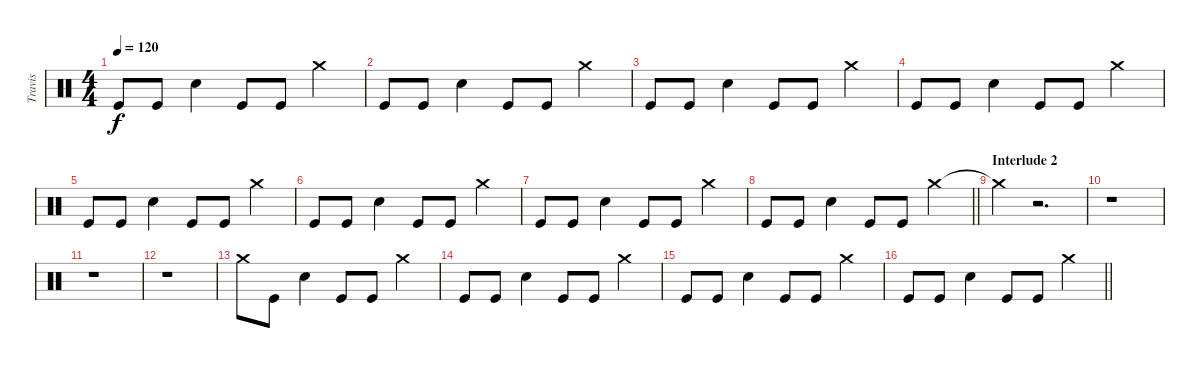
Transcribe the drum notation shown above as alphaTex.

\track ("Travis " "Travis ") {instrument percussion}
\staff {score}
\articulation defaults
\ts (4 4)
\tempo 120
\clef neutral
\ks c "Kick (hit)".8{dy f} "Kick (hit)".8 "Snare (hit) 2".4 "Kick (hit)".8 "Kick (hit)".8 "Crash medium (hit)".4
|
"Kick (hit)".8 "Kick (hit)".8 "Snare (hit) 2".4 "Kick (hit)".8 "Kick (hit)".8 "Crash medium (hit)".4 |
"Kick (hit)".8 "Kick (hit)".8 "Snare (hit) 2".4 "Kick (hit)".8 "Kick (hit)".8 "Crash medium (hit)".4 |
"Kick (hit)".8 "Kick (hit)".8 "Snare (hit) 2".4 "Kick (hit)".8 "Kick (hit)".8 "Crash medium (hit)".4 |
"Kick (hit)".8 "Kick (hit)".8 "Snare (hit) 2".4 "Kick (hit)".8 "Kick (hit)".8 "Crash medium (hit)".4 |
"Kick (hit)".8 "Kick (hit)".8 "Snare (hit) 2".4 "Kick (hit)".8 "Kick (hit)".8 "Crash medium (hit)".4 |
"Kick (hit)".8 "Kick (hit)".8 "Snare (hit) 2".4 "Kick (hit)".8 "Kick (hit)".8 "Crash medium (hit)".4 |
\barLineRight lightlight "Kick (hit)".8 "Kick (hit)".8 "Snare (hit) 2".4 "Kick (hit)".8 "Kick (hit)".8 "Crash medium (hit)".4
|
\section ("" "Interlude 2")
"Crash medium (hit)"{t}.4 r.2{d} |
r.1 |
r.1 |
r.1 |
"Crash medium (hit)".8 "Kick (hit)".8 "Snare (hit) 2".4 "Kick (hit)".8 "Kick (hit)".8 "Crash medium (hit)".4 |
"Kick (hit)".8 "Kick (hit)".8 "Snare (hit) 2".4 "Kick (hit)".8 "Kick (hit)".8 "Crash medium (hit)".4 |
"Kick (hit)".8 "Kick (hit)".8 "Snare (hit) 2".4 "Kick (hit)".8 "Kick (hit)".8 "Crash medium (hit)".4 |
\barLineRight lightlight "Kick (hit)".8 "Kick (hit)".8 "Snare (hit) 2".4 "Kick (hit)".8 "Kick (hit)".8 "Crash medium (hit)".4
